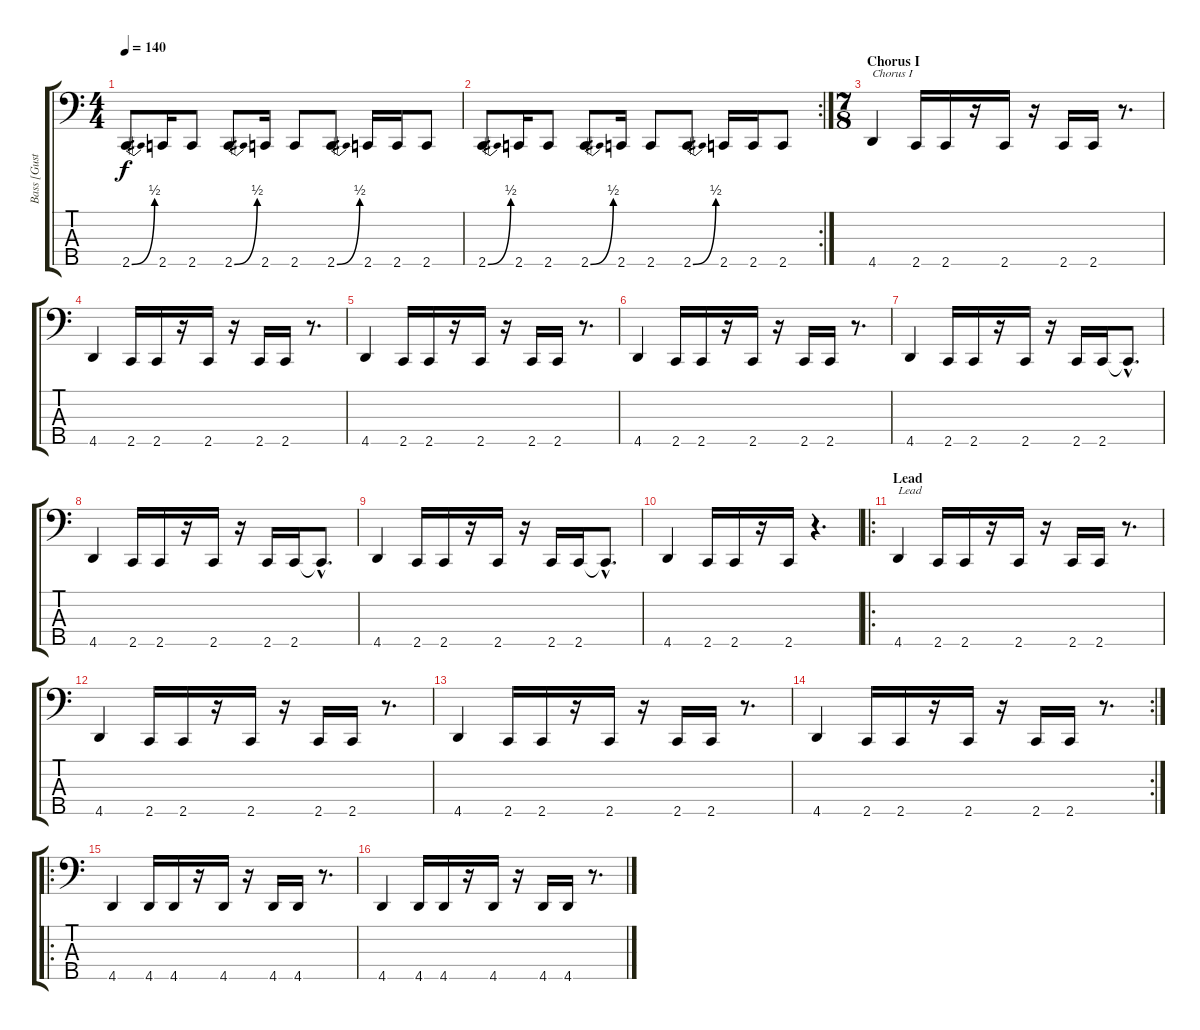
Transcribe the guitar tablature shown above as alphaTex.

\track ("Bass [Gustaf Hielm]" "Bass [Gust") {instrument electricbasspick}
\staff {score tabs}
\tuning (Gb2 Db2 Ab1 Eb1 Bb0) {hide}
\ts (4 4)
\tempo 140
\clef f4
\ks c
2.5{be (bend 0 0 60 2)}.8{dy f} 2.5.16 2.5.8 2.5{be (bend 0 0 60 2)}.8 2.5.16 2.5.8 2.5{be (bend 0 0 60 2)}.8 2.5.16 2.5.16 2.5.8 |
\rc 2
2.5{be (bend 0 0 60 2)}.8 2.5.16 2.5.8 2.5{be (bend 0 0 60 2)}.8 2.5.16 2.5.8 2.5{be (bend 0 0 60 2)}.8 2.5.16 2.5.16 2.5.8 |
\ts (7 8)
\section ("" "Chorus I")
4.5.4{txt "Chorus I"} 2.5.16 2.5.16 r.16 2.5.16 r.16 2.5.16 2.5.16 r.8{d} |
4.5.4 2.5.16 2.5.16 r.16 2.5.16 r.16 2.5.16 2.5.16 r.8{d} |
4.5.4 2.5.16 2.5.16 r.16 2.5.16 r.16 2.5.16 2.5.16 r.8{d} |
4.5.4 2.5.16 2.5.16 r.16 2.5.16 r.16 2.5.16 2.5.16 r.8{d} |
4.5.4 2.5.16 2.5.16 r.16 2.5.16 r.16 2.5.16 2.5.16 2.5{hac t}.8{d} |
4.5.4 2.5.16 2.5.16 r.16 2.5.16 r.16 2.5.16 2.5.16 2.5{hac t}.8{d} |
4.5.4 2.5.16 2.5.16 r.16 2.5.16 r.16 2.5.16 2.5.16 2.5{hac t}.8{d} |
4.5.4 2.5.16 2.5.16 r.16 2.5.16 r.4{d} |
\ro
\section ("" "Lead")
4.5.4{txt "Lead"} 2.5.16 2.5.16 r.16 2.5.16 r.16 2.5.16 2.5.16 r.8{d} |
4.5.4 2.5.16 2.5.16 r.16 2.5.16 r.16 2.5.16 2.5.16 r.8{d} |
4.5.4 2.5.16 2.5.16 r.16 2.5.16 r.16 2.5.16 2.5.16 r.8{d} |
\rc 2
4.5.4 2.5.16 2.5.16 r.16 2.5.16 r.16 2.5.16 2.5.16 r.8{d} |
\ro
4.5.4 4.5.16 4.5.16 r.16 4.5.16 r.16 4.5.16 4.5.16 r.8{d} |
4.5.4 4.5.16 4.5.16 r.16 4.5.16 r.16 4.5.16 4.5.16 r.8{d}
